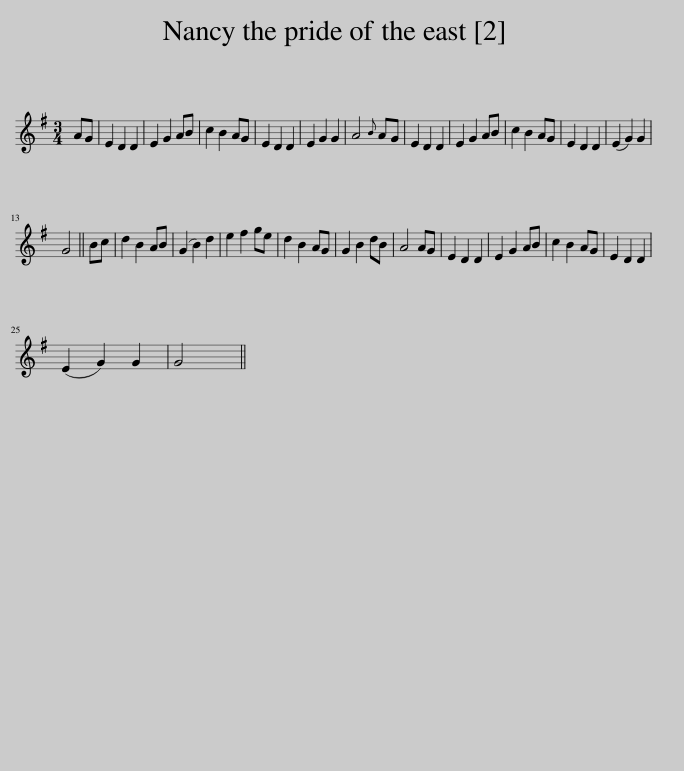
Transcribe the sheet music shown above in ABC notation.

X:1
L:1/8
M:3/4
I:linebreak $
K:G
V:1 treble
V:1
 AG | E2 D2 D2 | E2 G2 AB | c2 B2 AG | E2 D2 D2 | %5
 E2 G2 G2 | A4{B} AG | E2 D2 D2 | E2 G2 AB | c2 B2 AG | %10
 E2 D2 D2 | (E2 G2) G2 |$ G4 || Bc | d2 B2 AB | %15
 (G2 B2) d2 | e2 f2 ge | d2 B2 AG | G2 B2 dB | A4 AG | %20
 E2 D2 D2 | E2 G2 AB | c2 B2 AG | E2 D2 D2 |$ (E2 G2) G2 | %25
 G4 || %26
